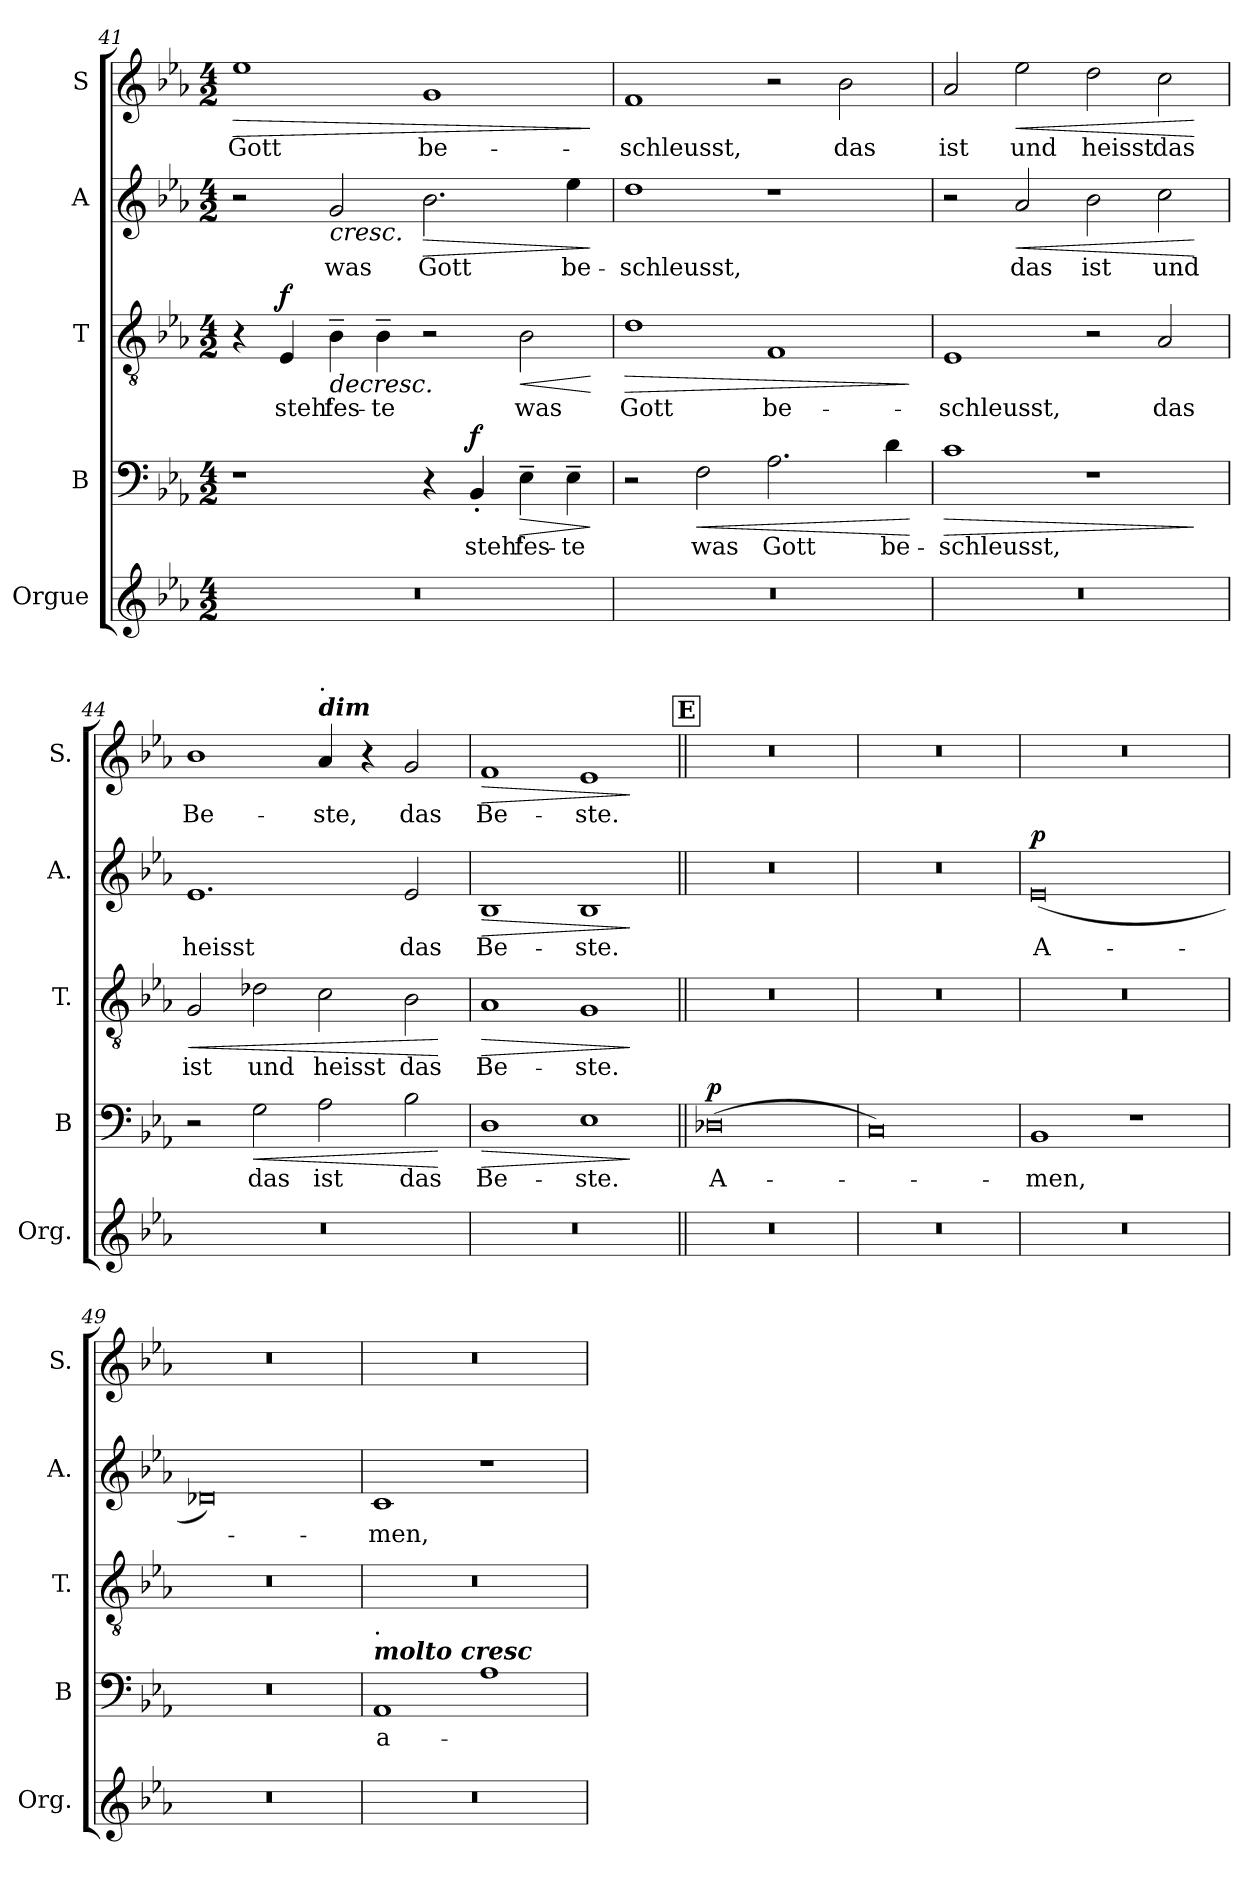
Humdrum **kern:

**kern	**kern	**text	**dynam	**kern	**text	**dynam	**kern	**text	**dynam	**kern	**text	**dynam
*part5	*part4	*part4	*part4	*part3	*part3	*part3	*part2	*part2	*part2	*part1	*part1	*part1
*staff5	*staff4	*staff4	*staff4	*staff3	*staff3	*staff3	*staff2	*staff2	*staff2	*staff1	*staff1	*staff1
*I"Orgue	*I"B	*	*	*I"T	*	*	*I"A	*	*	*I"S	*	*
*I'Org.	*I'B	*	*	*I'T.	*	*	*I'A.	*	*	*I'S.	*	*
!!LO:PB:g=z
*clefG2	*clefF4	*	*	*clefGv2	*	*	*clefG2	*	*	*clefG2	*	*
*k[b-e-a-]	*k[b-e-a-]	*	*	*k[b-e-a-]	*	*	*k[b-e-a-]	*	*	*k[b-e-a-]	*	*
*M4/2	*M4/2	*	*	*M4/2	*	*	*M4/2	*	*	*M4/2	*	*
=41	=41	=41	=41	=41	=41	=41	=41	=41	=41	=41	=41	=41
!	!	!	!	!	!	!	!	!	!	!	!LO:LY:b	!LO:HP:b
0r	1r	.	.	4r	.	.	2r	.	.	1ee-	Gott	>
!	!	!	!	!	!LO:LY:b	!LO:DY:a	!	!	!	!	!	!
.	.	.	.	4E-/	steh'	f	.	.	.	.	.	.
!	!	!	!	!	!LO:LY:b	!LO:HP:b	!	!LO:LY:b	!LO:HP:b	!	!	!
.	.	.	.	4B-~\	fes-	>	2g/	was	<	.	.	.
!	!	!	!	!	!LO:LY:b	!	!	!	!	!	!	!
.	.	.	.	4B-~\	-te	.	.	.	.	.	.	.
!	!	!	!	!	!	!	!	!LO:LY:b	!LO:HP:b	!	!LO:LY:b	!
.	4r	.	.	2r	.	.	2.b-\	Gott	>	1g	be-	.
!	!	!LO:LY:b	!LO:DY:a	!	!	!	!	!	!	!	!	!
.	4BB-'/	steh'	f	.	.	.	.	.	.	.	.	.
!	!	!LO:LY:b	!LO:HP:b	!	!LO:LY:b	!LO:HP:b	!	!	!	!	!	!
.	4E-~\	fes-	>	2B-\	was	<	.	.	.	.	.	.
!	!	!LO:LY:b	!	!	!	!	!	!LO:LY:b	!	!	!	!
.	4E-~\	-te	.	.	.	.	4ee-\	be-	.	.	.	.
.	.	.	]	.	.	] [	.	.	[ ]	.	.	]
=42	=42	=42	=42	=42	=42	=42	=42	=42	=42	=42	=42	=42
!	!	!	!	!	!LO:LY:b	!LO:HP:b	!	!LO:LY:b	!	!	!LO:LY:b	!
0r	2r	.	.	1d	Gott	>	1dd	-schleusst,	.	1f	-schleusst,	.
!	!	!LO:LY:b	!LO:HP:b	!	!	!	!	!	!	!	!	!
.	2F\	was	<	.	.	.	.	.	.	.	.	.
!	!	!LO:LY:b	!	!	!LO:LY:b	!	!	!	!	!	!	!
.	2.A-\	Gott	.	1F	be-	.	1r	.	.	2r	.	.
!	!	!	!	!	!	!	!	!	!	!	!LO:LY:b	!
.	.	.	.	.	.	.	.	.	.	2b-\	das	.
!	!	!LO:LY:b	!	!	!	!	!	!	!	!	!	!
.	4d\	be-	.	.	.	.	.	.	.	.	.	.
.	.	.	[	.	.	]	.	.	.	.	.	.
=43	=43	=43	=43	=43	=43	=43	=43	=43	=43	=43	=43	=43
!	!	!LO:LY:b	!LO:HP:b	!	!LO:LY:b	!	!	!	!	!	!LO:LY:b	!
0r	1c	-schleusst,	>	1E-	-schleusst,	.	2r	.	.	2a-/	ist	.
!	!	!	!	!	!	!	!	!LO:LY:b	!LO:HP:b	!	!LO:LY:b	!LO:HP:b
.	.	.	.	.	.	.	2a-/	das	<	2ee-\	und	<
!	!	!	!	!	!	!	!	!LO:LY:b	!	!	!LO:LY:b	!
.	1r	.	.	2r	.	.	2b-\	ist	.	2dd\	heisst	.
!	!	!	!	!	!LO:LY:b	!	!	!LO:LY:b	!	!	!LO:LY:b	!
.	.	.	.	2A-/	das	.	2cc\	und	.	2cc\	das	.
.	.	.	]	.	.	.	.	.	[	.	.	[
=44	=44	=44	=44	=44	=44	=44	=44	=44	=44	=44	=44	=44
!	!	!	!	!	!LO:LY:b	!LO:HP:b	!	!LO:LY:b	!	!	!LO:LY:b	!
0r	2r	.	.	2G/	ist	<	1.e-	heisst	.	1b-	Be-	.
!	!	!LO:LY:b	!LO:HP:b	!	!LO:LY:b	!	!	!	!	!	!	!
.	2G\	das	<	2d-X\	und	.	.	.	.	.	.	.
!	!	!	!	!	!	!	!	!	!	!LO:TX:Bi:t=dim	!	!
!	!	!	!	!	!	!	!	!	!	!LO:TX:t=.	!	!
!	!	!LO:LY:b	!	!	!LO:LY:b	!	!	!	!	!	!LO:LY:b	!
.	2A-\	ist	.	2c\	heisst	.	.	.	.	4a-/	-ste,	.
.	.	.	.	.	.	.	.	.	.	4r	.	.
!	!	!LO:LY:b	!	!	!LO:LY:b	!	!	!LO:LY:b	!	!	!LO:LY:b	!
.	2B-\	das	.	2B-\	das	.	2e-/	das	.	2g/	das	.
.	.	.	[	.	.	[	.	.	.	.	.	.
!!LO:LB:g=z
=45	=45	=45	=45	=45	=45	=45	=45	=45	=45	=45	=45	=45
!	!	!LO:LY:b	!LO:HP:b	!	!LO:LY:b	!LO:HP:b	!	!LO:LY:b	!LO:HP:b	!	!LO:LY:b	!LO:HP:b
0r	1D	Be-	>	1A-	Be-	>	1B-	Be-	>	1f	Be-	>
!	!	!LO:LY:b	!	!	!LO:LY:b	!	!	!LO:LY:b	!	!	!LO:LY:b	!
.	1E-	-ste.	.	1G	-ste.	.	1B-	-ste.	.	1e-	-ste.	.
.	.	.	]	.	.	]	.	.	]	.	.	]
!!LO:REH:place=s1:a:B:fs=18:t=E
=46||	=46||	=46||	=46||	=46||	=46||	=46||	=46||	=46||	=46||	=46||	=46||	=46||
!	!	!LO:LY:b	!LO:DY:a	!	!	!	!	!	!	!	!	!
0r	(>0D-X	A-	p	0r	.	.	0r	.	.	0r	.	.
=47	=47	=47	=47	=47	=47	=47	=47	=47	=47	=47	=47	=47
0r	0C)	.	.	0r	.	.	0r	.	.	0r	.	.
=48	=48	=48	=48	=48	=48	=48	=48	=48	=48	=48	=48	=48
!	!	!LO:LY:b	!	!	!	!	!	!LO:LY:b	!LO:DY:a	!	!	!
0r	1BB-	-men,	.	0r	.	.	(<0e-	A-	p	0r	.	.
.	1r	.	.	.	.	.	.	.	.	.	.	.
!!LO:LB:g=z
=49	=49	=49	=49	=49	=49	=49	=49	=49	=49	=49	=49	=49
0r	0r	.	.	0r	.	.	0d-X)	.	.	0r	.	.
=50	=50	=50	=50	=50	=50	=50	=50	=50	=50	=50	=50	=50
!	!LO:TX:a:Bi:t=molto cresc	!	!	!	!	!	!	!	!	!	!	!
!	!LO:TX:a:t=.	!	!	!	!	!	!	!	!	!	!	!
!	!	!LO:LY:b	!	!	!	!	!	!LO:LY:b	!	!	!	!
0r	1AA-	a-	.	0r	.	.	1c	-men,	.	0r	.	.
.	1A-	.	.	.	.	.	1r	.	.	.	.	.
=	=	=	=	=	=	=	=	=	=	=	=	=
*-	*-	*-	*-	*-	*-	*-	*-	*-	*-	*-	*-	*-
